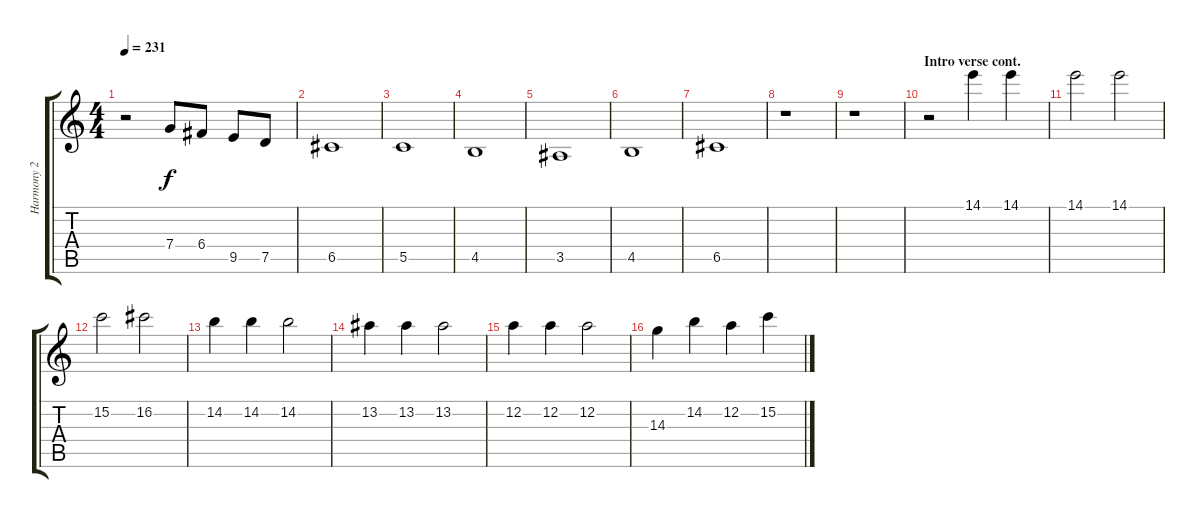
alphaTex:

\track ("Harmony 2" "Harmony 2") {instrument overdrivenguitar}
\staff {score tabs}
\tuning (D4 A3 F3 C3 G2 C2) {hide}
\ts (4 4)
\tempo 231
\clef g2
\ks aminor
r.2{dy f} 7.4.8 6.4.8 9.5.8 7.5.8 |
6.5.1 |
5.5.1 |
4.5.1 |
3.5.1 |
4.5.1 |
6.5.1 |
r.1 |
r.1 |
\section ("" "Intro verse cont.")
r.2 14.1.4 14.1.4 |
14.1.2 14.1.2 |
15.2.2 16.2.2 |
14.2.4 14.2.4 14.2.2 |
13.2.4 13.2.4 13.2.2 |
12.2.4 12.2.4 12.2.2 |
14.3.4 14.2.4 12.2.4 15.2.4
